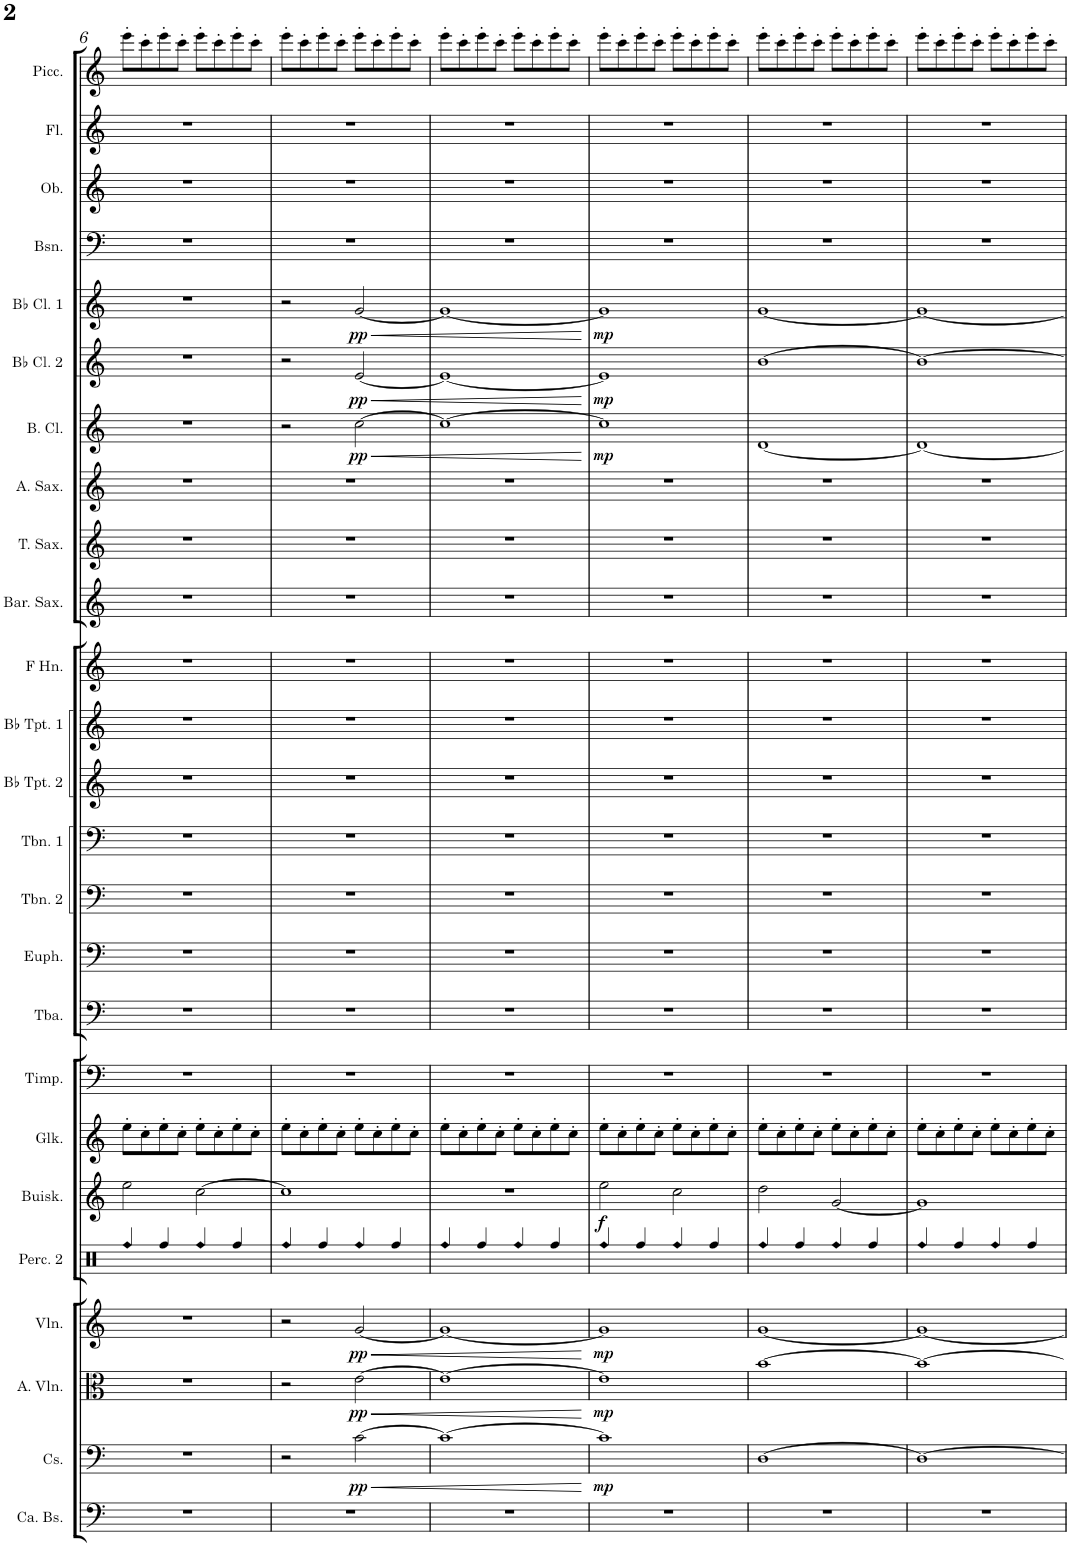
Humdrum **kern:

**kern	**kern	**dynam	**kern	**dynam	**kern	**dynam	**kern	**kern	**dynam	**kern	**kern	**kern	**kern	**kern	**kern	**kern	**kern	**kern	**kern	**kern	**kern	**kern	**dynam	**kern	**dynam	**kern	**dynam	**kern	**kern	**kern	**kern
*part25	*part24	*part24	*part23	*part23	*part22	*part22	*part21	*part20	*part20	*part19	*part18	*part17	*part16	*part15	*part14	*part13	*part12	*part11	*part10	*part9	*part8	*part7	*part7	*part6	*part6	*part5	*part5	*part4	*part3	*part2	*part1
*staff25	*staff24	*staff24	*staff23	*staff23	*staff22	*staff22	*staff21	*staff20	*staff20	*staff19	*staff18	*staff17	*staff16	*staff15	*staff14	*staff13	*staff12	*staff11	*staff10	*staff9	*staff8	*staff7	*staff7	*staff6	*staff6	*staff5	*staff5	*staff4	*staff3	*staff2	*staff1
*I"Contrabas	*I"Violoncellos	*	*I"Altviolen	*	*I"Violen	*	*I"Percussion 2	*I"Buisklokken	*	*I"Glockenspiel	*I"Timpani	*I"Tuba	*I"Euphonium	*I"Trombone 2	*I"Trombone 1	*I"Bb Trumpet 2	*I"Bb Trumpet 1	*I"Horn in F	*I"Baritone Saxophone	*I"Tenor Saxophone	*I"Alto Saxophone	*I"Bass Clarinet	*	*I"Bb Clarinet 2	*	*I"Bb Clarinet 1	*	*I"Bassoon	*I"Oboe	*I"Flute	*I"Piccolo
*I'Ca. Bs.	*	*	*I'A. Vln.	*	*I'Vln.	*	*I'Perc. 2	*I'Buisk.	*	*I'Glk.	*I'Timp.	*I'Tba.	*I'Euph.	*I'Tbn. 2	*I'Tbn. 1	*I'Bb Tpt. 2	*I'Bb Tpt. 1	*	*I'Bar. Sax.	*I'T. Sax.	*I'A. Sax.	*I'B. Cl.	*	*I'Bb Cl. 2	*	*I'Bb Cl. 1	*	*I'Bsn.	*I'Ob.	*I'Fl.	*I'Picc.
!!LO:PB:g=z
*clefF4	*clefF4	*	*clefC3	*	*clefG2	*	*clefX	*clefG2	*	*clefG2	*clefF4	*clefF4	*clefF4	*clefF4	*clefF4	*clefG2	*clefG2	*clefG2	*clefG2	*clefG2	*clefG2	*clefG2	*	*clefG2	*	*clefG2	*	*clefF4	*clefG2	*clefG2	*clefG2
*Trd7c12	*	*	*	*	*	*	*	*	*	*Trd-14c-24	*	*	*	*	*	*Trd1c2	*Trd1c2	*Trd4c7	*Trd12c21	*Trd8c14	*Trd5c9	*Trd8c14	*	*Trd1c2	*	*Trd1c2	*	*	*	*	*Trd-7c-12
*k[]	*k[]	*	*k[]	*	*k[]	*	*k[]	*k[]	*	*k[]	*k[]	*k[]	*k[]	*k[]	*k[]	*k[]	*k[]	*k[]	*k[]	*k[]	*k[]	*k[]	*	*k[]	*	*k[]	*	*k[]	*k[]	*k[]	*k[]
*M4/4	*M4/4	*	*M4/4	*	*M4/4	*	*M4/4	*M4/4	*	*M4/4	*M4/4	*M4/4	*M4/4	*M4/4	*M4/4	*M4/4	*M4/4	*M4/4	*M4/4	*M4/4	*M4/4	*M4/4	*	*M4/4	*	*M4/4	*	*M4/4	*M4/4	*M4/4	*M4/4
=6	=6	=6	=6	=6	=6	=6	=6	=6	=6	=6	=6	=6	=6	=6	=6	=6	=6	=6	=6	=6	=6	=6	=6	=6	=6	=6	=6	=6	=6	=6	=6
!	!	!	!	!	!	!	!LO:N:head=diamond	!	!	!	!	!	!	!	!	!	!	!	!	!	!	!	!	!	!	!	!	!	!	!	!
1r	1r	.	1r	.	1r	.	4Rff/	2ee\	.	8ee'\L	1r	1r	1r	1r	1r	1r	1r	1r	1r	1r	1r	1r	.	1r	.	1r	.	1r	1r	1r	8eee'\L
.	.	.	.	.	.	.	.	.	.	8cc'\	.	.	.	.	.	.	.	.	.	.	.	.	.	.	.	.	.	.	.	.	8ccc'\
.	.	.	.	.	.	.	4Rff/	.	.	8ee'\	.	.	.	.	.	.	.	.	.	.	.	.	.	.	.	.	.	.	.	.	8eee'\
.	.	.	.	.	.	.	.	.	.	8cc'\J	.	.	.	.	.	.	.	.	.	.	.	.	.	.	.	.	.	.	.	.	8ccc'\J
!	!	!	!	!	!	!	!LO:N:head=diamond	!	!	!	!	!	!	!	!	!	!	!	!	!	!	!	!	!	!	!	!	!	!	!	!
.	.	.	.	.	.	.	4Rff/	[2cc\	.	8ee'\L	.	.	.	.	.	.	.	.	.	.	.	.	.	.	.	.	.	.	.	.	8eee'\L
.	.	.	.	.	.	.	.	.	.	8cc'\	.	.	.	.	.	.	.	.	.	.	.	.	.	.	.	.	.	.	.	.	8ccc'\
.	.	.	.	.	.	.	4Rff/	.	.	8ee'\	.	.	.	.	.	.	.	.	.	.	.	.	.	.	.	.	.	.	.	.	8eee'\
.	.	.	.	.	.	.	.	.	.	8cc'\J	.	.	.	.	.	.	.	.	.	.	.	.	.	.	.	.	.	.	.	.	8ccc'\J
=7	=7	=7	=7	=7	=7	=7	=7	=7	=7	=7	=7	=7	=7	=7	=7	=7	=7	=7	=7	=7	=7	=7	=7	=7	=7	=7	=7	=7	=7	=7	=7
!	!	!	!	!	!	!	!LO:N:head=diamond	!	!	!	!	!	!	!	!	!	!	!	!	!	!	!	!	!	!	!	!	!	!	!	!
1r	2r	.	2r	.	2r	.	4Rff/	1cc]	.	8ee'\L	1r	1r	1r	1r	1r	1r	1r	1r	1r	1r	1r	2r	.	2r	.	2r	.	1r	1r	1r	8eee'\L
.	.	.	.	.	.	.	.	.	.	8cc'\	.	.	.	.	.	.	.	.	.	.	.	.	.	.	.	.	.	.	.	.	8ccc'\
.	.	.	.	.	.	.	4Rff/	.	.	8ee'\	.	.	.	.	.	.	.	.	.	.	.	.	.	.	.	.	.	.	.	.	8eee'\
.	.	.	.	.	.	.	.	.	.	8cc'\J	.	.	.	.	.	.	.	.	.	.	.	.	.	.	.	.	.	.	.	.	8ccc'\J
!	!	!LO:HP:b	!	!LO:HP:b	!	!LO:HP:b	!LO:N:head=diamond	!	!	!	!	!	!	!	!	!	!	!	!	!	!	!	!LO:HP:b	!	!LO:HP:b	!	!LO:HP:b	!	!	!	!
!	!	!LO:DY:n=1:b	!	!LO:DY:n=1:b	!	!LO:DY:n=1:b	!	!	!	!	!	!	!	!	!	!	!	!	!	!	!	!	!LO:DY:n=1:b	!	!LO:DY:n=1:b	!	!LO:DY:n=1:b	!	!	!	!
.	[2c\	< pp	[2e\	< pp	[2g/	< pp	4Rff/	.	.	8ee'\L	.	.	.	.	.	.	.	.	.	.	.	[2cc\	< pp	[2e/	< pp	[2g/	< pp	.	.	.	8eee'\L
.	.	.	.	.	.	.	.	.	.	8cc'\	.	.	.	.	.	.	.	.	.	.	.	.	.	.	.	.	.	.	.	.	8ccc'\
.	.	.	.	.	.	.	4Rff/	.	.	8ee'\	.	.	.	.	.	.	.	.	.	.	.	.	.	.	.	.	.	.	.	.	8eee'\
.	.	.	.	.	.	.	.	.	.	8cc'\J	.	.	.	.	.	.	.	.	.	.	.	.	.	.	.	.	.	.	.	.	8ccc'\J
=8	=8	=8	=8	=8	=8	=8	=8	=8	=8	=8	=8	=8	=8	=8	=8	=8	=8	=8	=8	=8	=8	=8	=8	=8	=8	=8	=8	=8	=8	=8	=8
!	!	!	!	!	!	!	!LO:N:head=diamond	!	!	!	!	!	!	!	!	!	!	!	!	!	!	!	!	!	!	!	!	!	!	!	!
1r	1c_	.	1e_	.	1g_	.	4Rff/	1r	.	8ee'\L	1r	1r	1r	1r	1r	1r	1r	1r	1r	1r	1r	1cc_	.	1e_	.	1g_	.	1r	1r	1r	8eee'\L
.	.	.	.	.	.	.	.	.	.	8cc'\	.	.	.	.	.	.	.	.	.	.	.	.	.	.	.	.	.	.	.	.	8ccc'\
.	.	.	.	.	.	.	4Rff/	.	.	8ee'\	.	.	.	.	.	.	.	.	.	.	.	.	.	.	.	.	.	.	.	.	8eee'\
.	.	.	.	.	.	.	.	.	.	8cc'\J	.	.	.	.	.	.	.	.	.	.	.	.	.	.	.	.	.	.	.	.	8ccc'\J
!	!	!	!	!	!	!	!LO:N:head=diamond	!	!	!	!	!	!	!	!	!	!	!	!	!	!	!	!	!	!	!	!	!	!	!	!
.	.	.	.	.	.	.	4Rff/	.	.	8ee'\L	.	.	.	.	.	.	.	.	.	.	.	.	.	.	.	.	.	.	.	.	8eee'\L
.	.	.	.	.	.	.	.	.	.	8cc'\	.	.	.	.	.	.	.	.	.	.	.	.	.	.	.	.	.	.	.	.	8ccc'\
.	.	.	.	.	.	.	4Rff/	.	.	8ee'\	.	.	.	.	.	.	.	.	.	.	.	.	.	.	.	.	.	.	.	.	8eee'\
.	.	.	.	.	.	.	.	.	.	8cc'\J	.	.	.	.	.	.	.	.	.	.	.	.	.	.	.	.	.	.	.	.	8ccc'\J
.	.	[	.	[	.	[	.	.	.	.	.	.	.	.	.	.	.	.	.	.	.	.	[	.	[	.	[	.	.	.	.
=9	=9	=9	=9	=9	=9	=9	=9	=9	=9	=9	=9	=9	=9	=9	=9	=9	=9	=9	=9	=9	=9	=9	=9	=9	=9	=9	=9	=9	=9	=9	=9
!	!	!LO:DY:b	!	!LO:DY:b	!	!LO:DY:b	!LO:N:head=diamond	!	!LO:DY:b	!	!	!	!	!	!	!	!	!	!	!	!	!	!LO:DY:b	!	!LO:DY:b	!	!LO:DY:b	!	!	!	!
1r	1c]	mp	1e]	mp	1g]	mp	4Rff/	2ee\	f	8ee'\L	1r	1r	1r	1r	1r	1r	1r	1r	1r	1r	1r	1cc]	mp	1e]	mp	1g]	mp	1r	1r	1r	8eee'\L
.	.	.	.	.	.	.	.	.	.	8cc'\	.	.	.	.	.	.	.	.	.	.	.	.	.	.	.	.	.	.	.	.	8ccc'\
.	.	.	.	.	.	.	4Rff/	.	.	8ee'\	.	.	.	.	.	.	.	.	.	.	.	.	.	.	.	.	.	.	.	.	8eee'\
.	.	.	.	.	.	.	.	.	.	8cc'\J	.	.	.	.	.	.	.	.	.	.	.	.	.	.	.	.	.	.	.	.	8ccc'\J
!	!	!	!	!	!	!	!LO:N:head=diamond	!	!	!	!	!	!	!	!	!	!	!	!	!	!	!	!	!	!	!	!	!	!	!	!
.	.	.	.	.	.	.	4Rff/	2cc\	.	8ee'\L	.	.	.	.	.	.	.	.	.	.	.	.	.	.	.	.	.	.	.	.	8eee'\L
.	.	.	.	.	.	.	.	.	.	8cc'\	.	.	.	.	.	.	.	.	.	.	.	.	.	.	.	.	.	.	.	.	8ccc'\
.	.	.	.	.	.	.	4Rff/	.	.	8ee'\	.	.	.	.	.	.	.	.	.	.	.	.	.	.	.	.	.	.	.	.	8eee'\
.	.	.	.	.	.	.	.	.	.	8cc'\J	.	.	.	.	.	.	.	.	.	.	.	.	.	.	.	.	.	.	.	.	8ccc'\J
=10	=10	=10	=10	=10	=10	=10	=10	=10	=10	=10	=10	=10	=10	=10	=10	=10	=10	=10	=10	=10	=10	=10	=10	=10	=10	=10	=10	=10	=10	=10	=10
!	!	!	!	!	!	!	!LO:N:head=diamond	!	!	!	!	!	!	!	!	!	!	!	!	!	!	!	!	!	!	!	!	!	!	!	!
1r	[1D	.	[1b	.	[1g	.	4Rff/	2dd\	.	8ee'\L	1r	1r	1r	1r	1r	1r	1r	1r	1r	1r	1r	[1d	.	[1b	.	[1g	.	1r	1r	1r	8eee'\L
.	.	.	.	.	.	.	.	.	.	8cc'\	.	.	.	.	.	.	.	.	.	.	.	.	.	.	.	.	.	.	.	.	8ccc'\
.	.	.	.	.	.	.	4Rff/	.	.	8ee'\	.	.	.	.	.	.	.	.	.	.	.	.	.	.	.	.	.	.	.	.	8eee'\
.	.	.	.	.	.	.	.	.	.	8cc'\J	.	.	.	.	.	.	.	.	.	.	.	.	.	.	.	.	.	.	.	.	8ccc'\J
!	!	!	!	!	!	!	!LO:N:head=diamond	!	!	!	!	!	!	!	!	!	!	!	!	!	!	!	!	!	!	!	!	!	!	!	!
.	.	.	.	.	.	.	4Rff/	[2g/	.	8ee'\L	.	.	.	.	.	.	.	.	.	.	.	.	.	.	.	.	.	.	.	.	8eee'\L
.	.	.	.	.	.	.	.	.	.	8cc'\	.	.	.	.	.	.	.	.	.	.	.	.	.	.	.	.	.	.	.	.	8ccc'\
.	.	.	.	.	.	.	4Rff/	.	.	8ee'\	.	.	.	.	.	.	.	.	.	.	.	.	.	.	.	.	.	.	.	.	8eee'\
.	.	.	.	.	.	.	.	.	.	8cc'\J	.	.	.	.	.	.	.	.	.	.	.	.	.	.	.	.	.	.	.	.	8ccc'\J
=11	=11	=11	=11	=11	=11	=11	=11	=11	=11	=11	=11	=11	=11	=11	=11	=11	=11	=11	=11	=11	=11	=11	=11	=11	=11	=11	=11	=11	=11	=11	=11
!	!	!	!	!	!	!	!LO:N:head=diamond	!	!	!	!	!	!	!	!	!	!	!	!	!	!	!	!	!	!	!	!	!	!	!	!
1r	1D_	.	1b_	.	1g_	.	4Rff/	1g]	.	8ee'\L	1r	1r	1r	1r	1r	1r	1r	1r	1r	1r	1r	1d_	.	1b_	.	1g_	.	1r	1r	1r	8eee'\L
.	.	.	.	.	.	.	.	.	.	8cc'\	.	.	.	.	.	.	.	.	.	.	.	.	.	.	.	.	.	.	.	.	8ccc'\
.	.	.	.	.	.	.	4Rff/	.	.	8ee'\	.	.	.	.	.	.	.	.	.	.	.	.	.	.	.	.	.	.	.	.	8eee'\
.	.	.	.	.	.	.	.	.	.	8cc'\J	.	.	.	.	.	.	.	.	.	.	.	.	.	.	.	.	.	.	.	.	8ccc'\J
!	!	!	!	!	!	!	!LO:N:head=diamond	!	!	!	!	!	!	!	!	!	!	!	!	!	!	!	!	!	!	!	!	!	!	!	!
.	.	.	.	.	.	.	4Rff/	.	.	8ee'\L	.	.	.	.	.	.	.	.	.	.	.	.	.	.	.	.	.	.	.	.	8eee'\L
.	.	.	.	.	.	.	.	.	.	8cc'\	.	.	.	.	.	.	.	.	.	.	.	.	.	.	.	.	.	.	.	.	8ccc'\
.	.	.	.	.	.	.	4Rff/	.	.	8ee'\	.	.	.	.	.	.	.	.	.	.	.	.	.	.	.	.	.	.	.	.	8eee'\
.	.	.	.	.	.	.	.	.	.	8cc'\J	.	.	.	.	.	.	.	.	.	.	.	.	.	.	.	.	.	.	.	.	8ccc'\J
=	=	=	=	=	=	=	=	=	=	=	=	=	=	=	=	=	=	=	=	=	=	=	=	=	=	=	=	=	=	=	=
*-	*-	*-	*-	*-	*-	*-	*-	*-	*-	*-	*-	*-	*-	*-	*-	*-	*-	*-	*-	*-	*-	*-	*-	*-	*-	*-	*-	*-	*-	*-	*-
